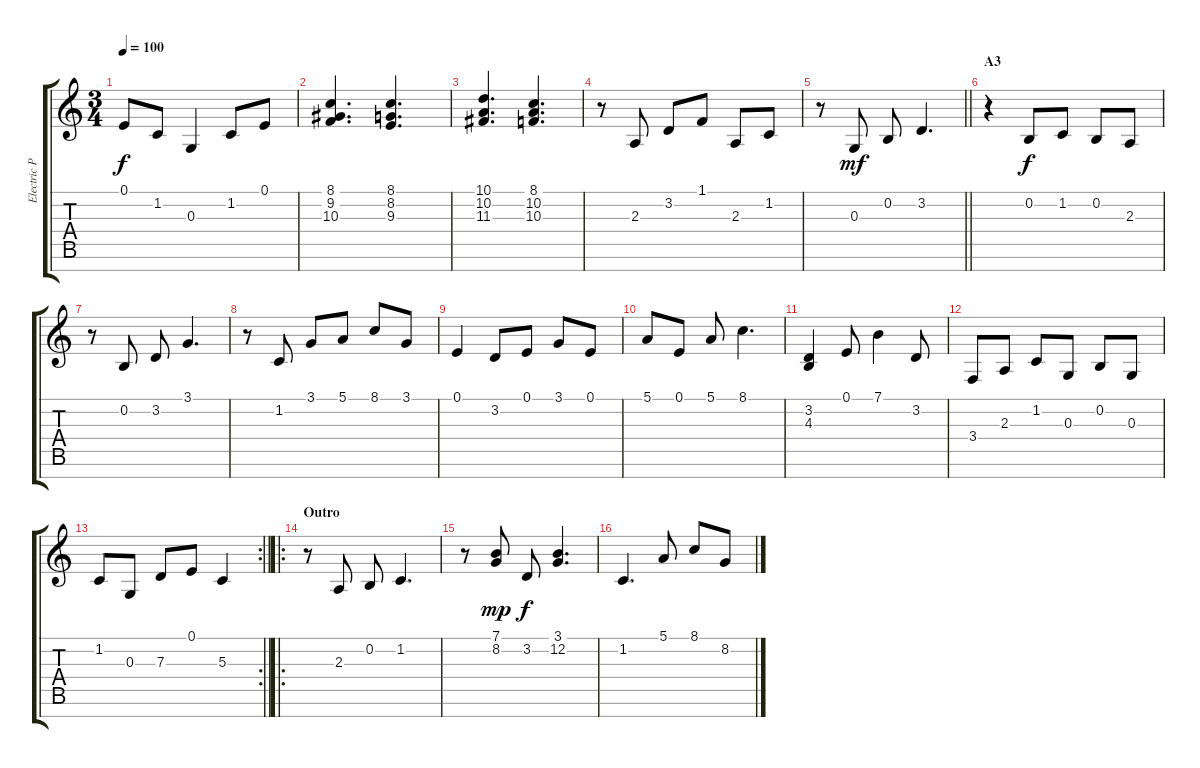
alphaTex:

\track ("Electric Piano" "Electric P") {instrument electricpiano1}
\staff {score tabs}
\tuning (E4 B3 G3 D3 A2 E2 B1) {hide}
\ts (3 4)
\tempo 100
\clef g2
\ks c
0.1.8{dy f} 1.2.8 0.3.4 1.2.8 0.1.8 |
(8.1 9.2 10.3).4{d} (8.1 8.2 9.3).4{d} |
(10.1 10.2 11.3).4{d} (8.1 10.2 10.3).4{d} |
r.8 2.3.8 3.2.8 1.1.8 2.3.8 1.2.8 |
\barLineRight lightlight
r.8 0.3.8{dy mf} 0.2.8 3.2.4{d} |
\section ("" "A3")
r.4 0.2.8{dy f} 1.2.8 0.2.8 2.3.8 |
r.8 0.2.8 3.2.8 3.1.4{d} |
r.8 1.2.8 3.1.8 5.1.8 8.1.8 3.1.8 |
0.1.4 3.2.8 0.1.8 3.1.8 0.1.8 |
5.1.8 0.1.8 5.1.8 8.1.4{d} |
(3.2 4.3).4 0.1.8 7.1.4 3.2.8 |
3.4.8 2.3.8 1.2.8 0.3.8 0.2.8 0.3.8 |
\rc 2
\barLineRight lightlight
1.2.8 0.3.8 7.3.8 0.1.8 5.3.4 |
\ro
\section ("" "Outro")
r.8 2.3.8 0.2.8 1.2.4{d} |
r.8 (7.1 8.2).8{dy mp} 3.2.8{dy f} (3.1 12.2).4{d} |
1.2.4{d} 5.1.8 8.1.8 8.2.8
